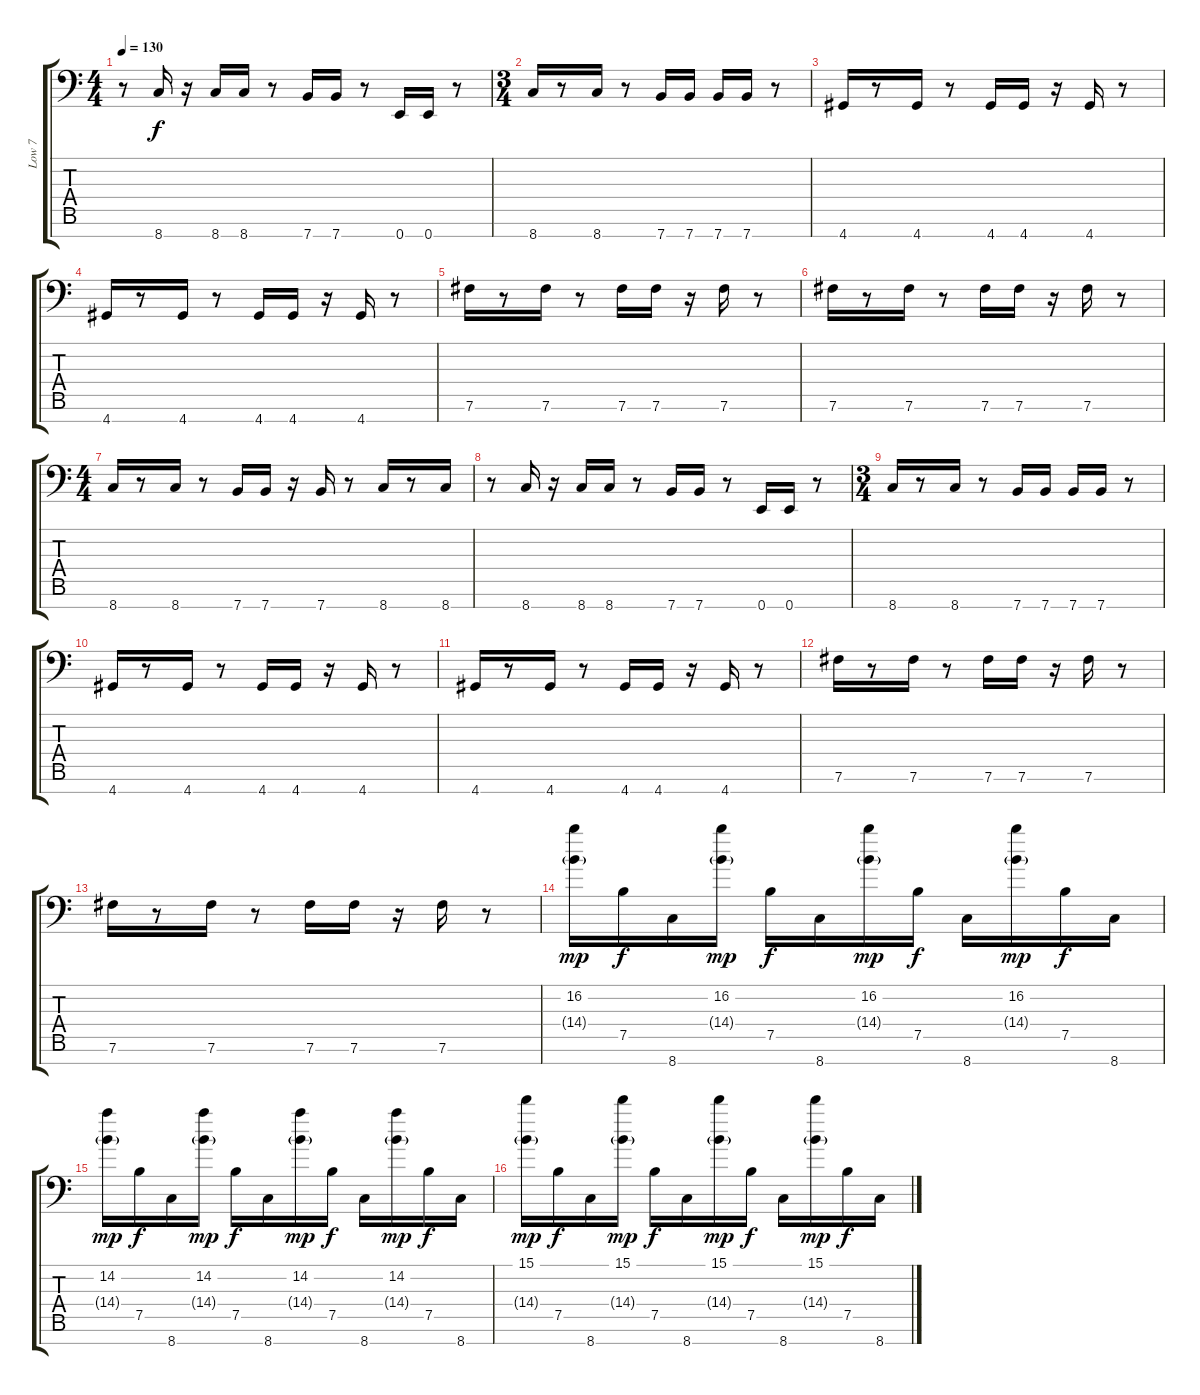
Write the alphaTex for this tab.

\track ("Low 7" "Low 7") {instrument distortionguitar}
\staff {score tabs}
\tuning (B3 G3 D3 A2 E2 B1 E1) {hide}
\ts (4 4)
\tempo 130
\clef f4
\ks c
r.8{dy f} 8.7.16 r.16 8.7.16 8.7.16 r.8 7.7.16 7.7.16 r.8 0.7.16 0.7.16 r.8 |
\ts (3 4)
8.7.16 r.8 8.7.16 r.8 7.7.16 7.7.16 7.7.16 7.7.16 r.8 |
4.7.16 r.8 4.7.16 r.8 4.7.16 4.7.16 r.16 4.7.16 r.8 |
4.7.16 r.8 4.7.16 r.8 4.7.16 4.7.16 r.16 4.7.16 r.8 |
7.6.16 r.8 7.6.16 r.8 7.6.16 7.6.16 r.16 7.6.16 r.8 |
7.6.16 r.8 7.6.16 r.8 7.6.16 7.6.16 r.16 7.6.16 r.8 |
\ts (4 4)
8.7.16 r.8 8.7.16 r.8 7.7.16 7.7.16 r.16 7.7.16 r.8 8.7.16 r.8 8.7.16 |
r.8 8.7.16 r.16 8.7.16 8.7.16 r.8 7.7.16 7.7.16 r.8 0.7.16 0.7.16 r.8 |
\ts (3 4)
8.7.16 r.8 8.7.16 r.8 7.7.16 7.7.16 7.7.16 7.7.16 r.8 |
4.7.16 r.8 4.7.16 r.8 4.7.16 4.7.16 r.16 4.7.16 r.8 |
4.7.16 r.8 4.7.16 r.8 4.7.16 4.7.16 r.16 4.7.16 r.8 |
7.6.16 r.8 7.6.16 r.8 7.6.16 7.6.16 r.16 7.6.16 r.8 |
7.6.16 r.8 7.6.16 r.8 7.6.16 7.6.16 r.16 7.6.16 r.8 |
(16.2 14.4{g}).16{dy mp instrument electricguitarclean} 7.5.16{dy f} 8.7.16 (16.2 14.4{g}).16{dy mp} 7.5.16{dy f} 8.7.16 (16.2 14.4{g}).16{dy mp} 7.5.16{dy f} 8.7.16 (16.2 14.4{g}).16{dy mp} 7.5.16{dy f} 8.7.16 |
(14.2 14.4{g}).16{dy mp} 7.5.16{dy f} 8.7.16 (14.2 14.4{g}).16{dy mp} 7.5.16{dy f} 8.7.16 (14.2 14.4{g}).16{dy mp} 7.5.16{dy f} 8.7.16 (14.2 14.4{g}).16{dy mp} 7.5.16{dy f} 8.7.16 |
(15.1 14.4{g}).16{dy mp} 7.5.16{dy f} 8.7.16 (15.1 14.4{g}).16{dy mp} 7.5.16{dy f} 8.7.16 (15.1 14.4{g}).16{dy mp} 7.5.16{dy f} 8.7.16 (15.1 14.4{g}).16{dy mp} 7.5.16{dy f} 8.7.16
